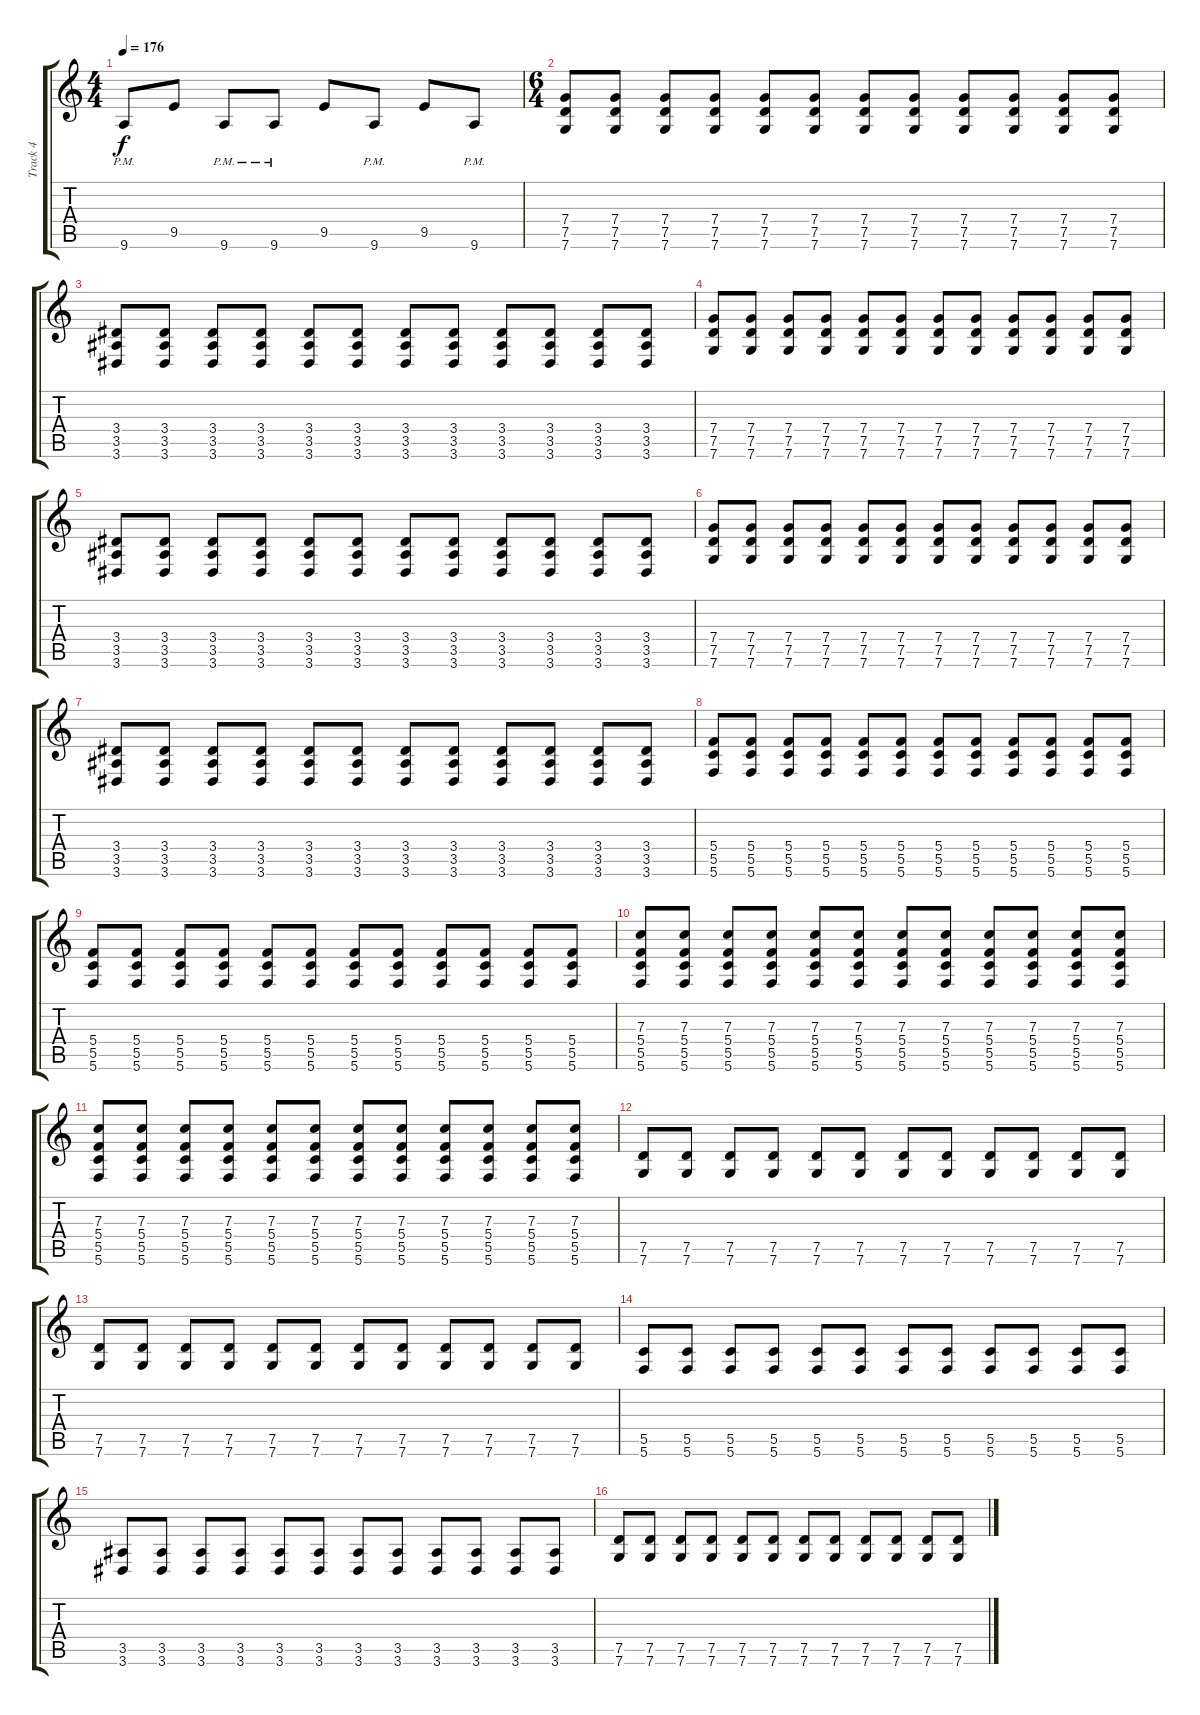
\track ("Track 4" "Track 4") {mute instrument distortionguitar}
\staff {score tabs}
\tuning (D4 A3 F3 C3 G2 C2) {hide}
\ts (4 4)
\tempo 176
\clef g2
\ks c
9.6{pm}.8{dy f} 9.5.8 9.6{pm}.8 9.6{pm}.8 9.5.8 9.6{pm}.8 9.5.8 9.6{pm}.8 |
\ts (6 4)
(7.4 7.5 7.6).8 (7.4 7.5 7.6).8 (7.4 7.5 7.6).8 (7.4 7.5 7.6).8 (7.4 7.5 7.6).8 (7.4 7.5 7.6).8 (7.4 7.5 7.6).8 (7.4 7.5 7.6).8 (7.4 7.5 7.6).8 (7.4 7.5 7.6).8 (7.4 7.5 7.6).8 (7.4 7.5 7.6).8 |
(3.4 3.5 3.6).8 (3.4 3.5 3.6).8 (3.4 3.5 3.6).8 (3.4 3.5 3.6).8 (3.4 3.5 3.6).8 (3.4 3.5 3.6).8 (3.4 3.5 3.6).8 (3.4 3.5 3.6).8 (3.4 3.5 3.6).8 (3.4 3.5 3.6).8 (3.4 3.5 3.6).8 (3.4 3.5 3.6).8 |
(7.4 7.5 7.6).8 (7.4 7.5 7.6).8 (7.4 7.5 7.6).8 (7.4 7.5 7.6).8 (7.4 7.5 7.6).8 (7.4 7.5 7.6).8 (7.4 7.5 7.6).8 (7.4 7.5 7.6).8 (7.4 7.5 7.6).8 (7.4 7.5 7.6).8 (7.4 7.5 7.6).8 (7.4 7.5 7.6).8 |
(3.4 3.5 3.6).8 (3.4 3.5 3.6).8 (3.4 3.5 3.6).8 (3.4 3.5 3.6).8 (3.4 3.5 3.6).8 (3.4 3.5 3.6).8 (3.4 3.5 3.6).8 (3.4 3.5 3.6).8 (3.4 3.5 3.6).8 (3.4 3.5 3.6).8 (3.4 3.5 3.6).8 (3.4 3.5 3.6).8 |
(7.4 7.5 7.6).8 (7.4 7.5 7.6).8 (7.4 7.5 7.6).8 (7.4 7.5 7.6).8 (7.4 7.5 7.6).8 (7.4 7.5 7.6).8 (7.4 7.5 7.6).8 (7.4 7.5 7.6).8 (7.4 7.5 7.6).8 (7.4 7.5 7.6).8 (7.4 7.5 7.6).8 (7.4 7.5 7.6).8 |
(3.4 3.5 3.6).8 (3.4 3.5 3.6).8 (3.4 3.5 3.6).8 (3.4 3.5 3.6).8 (3.4 3.5 3.6).8 (3.4 3.5 3.6).8 (3.4 3.5 3.6).8 (3.4 3.5 3.6).8 (3.4 3.5 3.6).8 (3.4 3.5 3.6).8 (3.4 3.5 3.6).8 (3.4 3.5 3.6).8 |
(5.4 5.5 5.6).8 (5.4 5.5 5.6).8 (5.4 5.5 5.6).8 (5.4 5.5 5.6).8 (5.4 5.5 5.6).8 (5.4 5.5 5.6).8 (5.4 5.5 5.6).8 (5.4 5.5 5.6).8 (5.4 5.5 5.6).8 (5.4 5.5 5.6).8 (5.4 5.5 5.6).8 (5.4 5.5 5.6).8 |
(5.4 5.5 5.6).8 (5.4 5.5 5.6).8 (5.4 5.5 5.6).8 (5.4 5.5 5.6).8 (5.4 5.5 5.6).8 (5.4 5.5 5.6).8 (5.4 5.5 5.6).8 (5.4 5.5 5.6).8 (5.4 5.5 5.6).8 (5.4 5.5 5.6).8 (5.4 5.5 5.6).8 (5.4 5.5 5.6).8 |
(7.3 5.4 5.5 5.6).8 (7.3 5.4 5.5 5.6).8 (7.3 5.4 5.5 5.6).8 (7.3 5.4 5.5 5.6).8 (7.3 5.4 5.5 5.6).8 (7.3 5.4 5.5 5.6).8 (7.3 5.4 5.5 5.6).8 (7.3 5.4 5.5 5.6).8 (7.3 5.4 5.5 5.6).8 (7.3 5.4 5.5 5.6).8 (7.3 5.4 5.5 5.6).8 (7.3 5.4 5.5 5.6).8 |
(7.3 5.4 5.5 5.6).8 (7.3 5.4 5.5 5.6).8 (7.3 5.4 5.5 5.6).8 (7.3 5.4 5.5 5.6).8 (7.3 5.4 5.5 5.6).8 (7.3 5.4 5.5 5.6).8 (7.3 5.4 5.5 5.6).8 (7.3 5.4 5.5 5.6).8 (7.3 5.4 5.5 5.6).8 (7.3 5.4 5.5 5.6).8 (7.3 5.4 5.5 5.6).8 (7.3 5.4 5.5 5.6).8 |
(7.5 7.6).8 (7.5 7.6).8 (7.5 7.6).8 (7.5 7.6).8 (7.5 7.6).8 (7.5 7.6).8 (7.5 7.6).8 (7.5 7.6).8 (7.5 7.6).8 (7.5 7.6).8 (7.5 7.6).8 (7.5 7.6).8 |
(7.5 7.6).8 (7.5 7.6).8 (7.5 7.6).8 (7.5 7.6).8 (7.5 7.6).8 (7.5 7.6).8 (7.5 7.6).8 (7.5 7.6).8 (7.5 7.6).8 (7.5 7.6).8 (7.5 7.6).8 (7.5 7.6).8 |
(5.5 5.6).8 (5.5 5.6).8 (5.5 5.6).8 (5.5 5.6).8 (5.5 5.6).8 (5.5 5.6).8 (5.5 5.6).8 (5.5 5.6).8 (5.5 5.6).8 (5.5 5.6).8 (5.5 5.6).8 (5.5 5.6).8 |
(3.5 3.6).8 (3.5 3.6).8 (3.5 3.6).8 (3.5 3.6).8 (3.5 3.6).8 (3.5 3.6).8 (3.5 3.6).8 (3.5 3.6).8 (3.5 3.6).8 (3.5 3.6).8 (3.5 3.6).8 (3.5 3.6).8 |
(7.5 7.6).8 (7.5 7.6).8 (7.5 7.6).8 (7.5 7.6).8 (7.5 7.6).8 (7.5 7.6).8 (7.5 7.6).8 (7.5 7.6).8 (7.5 7.6).8 (7.5 7.6).8 (7.5 7.6).8 (7.5 7.6).8
